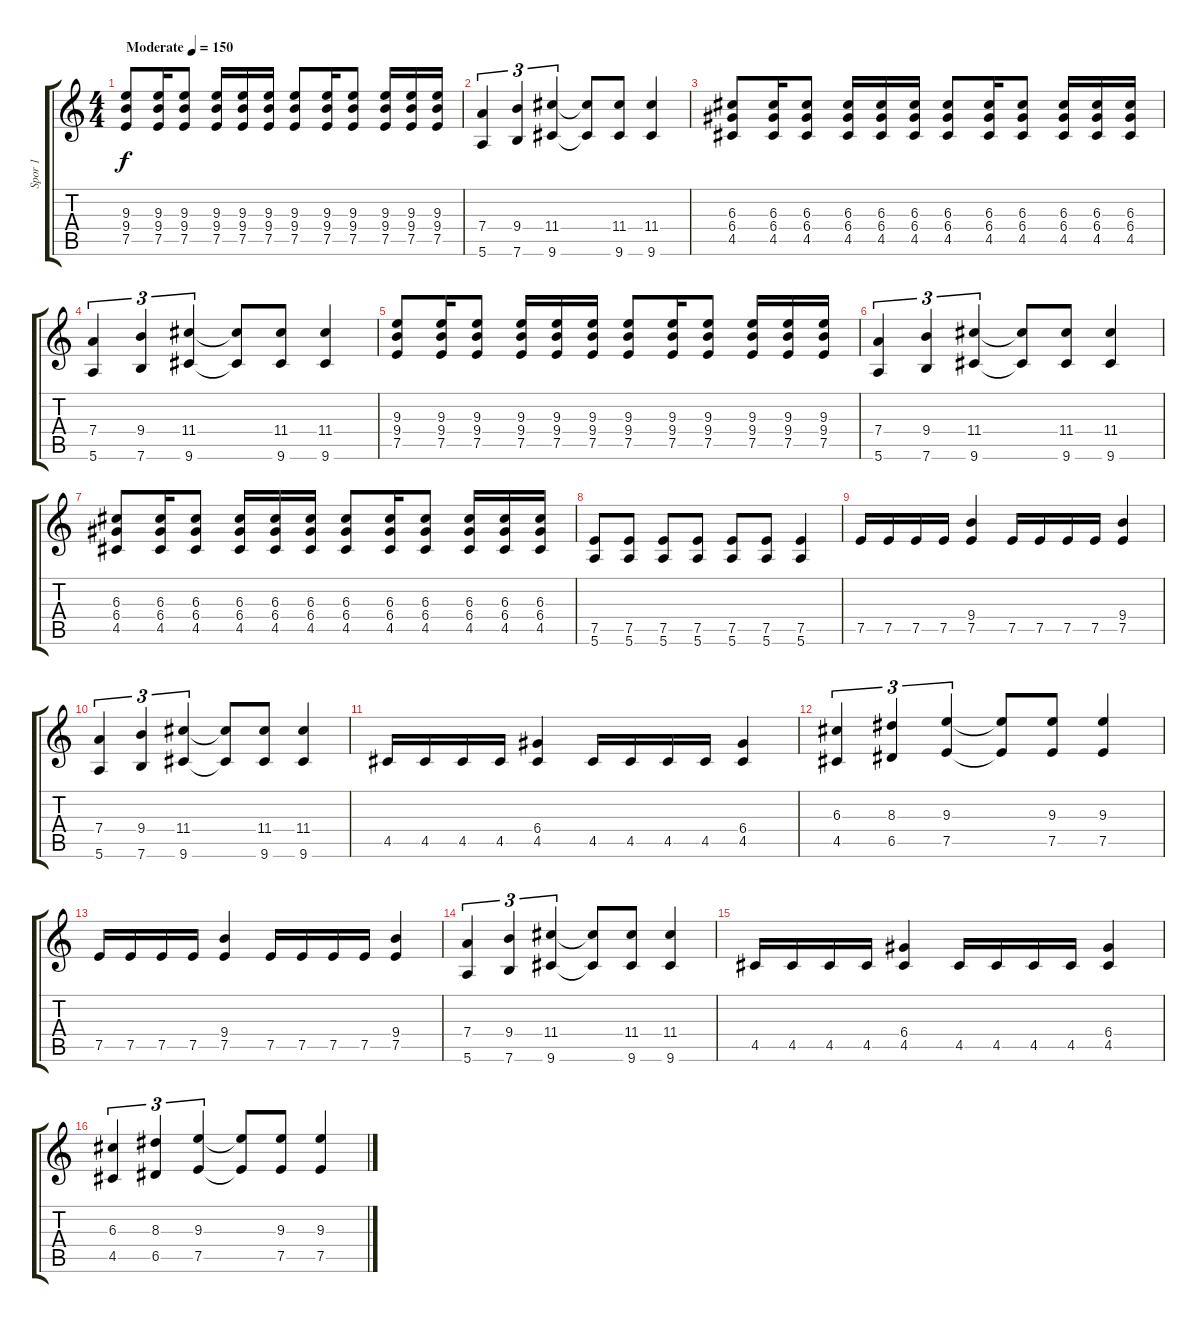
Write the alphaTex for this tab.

\track ("Spor 1" "Spor 1") {instrument acousticguitarnylon}
\staff {score tabs}
\tuning (E4 B3 G3 D3 A2 E2) {hide}
\ts (4 4)
\tempo (150 "Moderate")
\clef g2
\ks c
(9.3 9.4 7.5).8{dy f instrument acousticguitarnylon} (9.3 9.4 7.5).16 (9.3 9.4 7.5).8 (9.3 9.4 7.5).16 (9.3 9.4 7.5).16 (9.3 9.4 7.5).16 (9.3 9.4 7.5).8 (9.3 9.4 7.5).16 (9.3 9.4 7.5).8 (9.3 9.4 7.5).16 (9.3 9.4 7.5).16 (9.3 9.4 7.5).16 |
(7.4 5.6).4{tu (3 2)} (9.4 7.6).4{tu (3 2)} (11.4 9.6).4{tu (3 2)} (11.4{t} 9.6{t}).8 (11.4 9.6).8 (11.4 9.6).4 |
(6.3 6.4 4.5).8 (6.3 6.4 4.5).16 (6.3 6.4 4.5).8 (6.3 6.4 4.5).16 (6.3 6.4 4.5).16 (6.3 6.4 4.5).16 (6.3 6.4 4.5).8 (6.3 6.4 4.5).16 (6.3 6.4 4.5).8 (6.3 6.4 4.5).16 (6.3 6.4 4.5).16 (6.3 6.4 4.5).16 |
(7.4 5.6).4{tu (3 2)} (9.4 7.6).4{tu (3 2)} (11.4 9.6).4{tu (3 2)} (11.4{t} 9.6{t}).8 (11.4 9.6).8 (11.4 9.6).4 |
(9.3 9.4 7.5).8 (9.3 9.4 7.5).16 (9.3 9.4 7.5).8 (9.3 9.4 7.5).16 (9.3 9.4 7.5).16 (9.3 9.4 7.5).16 (9.3 9.4 7.5).8 (9.3 9.4 7.5).16 (9.3 9.4 7.5).8 (9.3 9.4 7.5).16 (9.3 9.4 7.5).16 (9.3 9.4 7.5).16 |
(7.4 5.6).4{tu (3 2)} (9.4 7.6).4{tu (3 2)} (11.4 9.6).4{tu (3 2)} (11.4{t} 9.6{t}).8 (11.4 9.6).8 (11.4 9.6).4 |
(6.3 6.4 4.5).8 (6.3 6.4 4.5).16 (6.3 6.4 4.5).8 (6.3 6.4 4.5).16 (6.3 6.4 4.5).16 (6.3 6.4 4.5).16 (6.3 6.4 4.5).8 (6.3 6.4 4.5).16 (6.3 6.4 4.5).8 (6.3 6.4 4.5).16 (6.3 6.4 4.5).16 (6.3 6.4 4.5).16 |
(7.5 5.6).8{instrument overdrivenguitar} (7.5 5.6).8 (7.5 5.6).8 (7.5 5.6).8 (7.5 5.6).8 (7.5 5.6).8 (7.5 5.6).4 |
7.5.16 7.5.16 7.5.16 7.5.16 (9.4 7.5).4 7.5.16 7.5.16 7.5.16 7.5.16 (9.4 7.5).4 |
(7.4 5.6).4{tu (3 2)} (9.4 7.6).4{tu (3 2)} (11.4 9.6).4{tu (3 2)} (11.4{t} 9.6{t}).8 (11.4 9.6).8 (11.4 9.6).4 |
4.5.16 4.5.16 4.5.16 4.5.16 (6.4 4.5).4 4.5.16 4.5.16 4.5.16 4.5.16 (6.4 4.5).4 |
(6.3 4.5).4{tu (3 2)} (8.3 6.5).4{tu (3 2)} (9.3 7.5).4{tu (3 2)} (9.3{t} 7.5{t}).8 (9.3 7.5).8 (9.3 7.5).4 |
7.5.16 7.5.16 7.5.16 7.5.16 (9.4 7.5).4 7.5.16 7.5.16 7.5.16 7.5.16 (9.4 7.5).4 |
(7.4 5.6).4{tu (3 2)} (9.4 7.6).4{tu (3 2)} (11.4 9.6).4{tu (3 2)} (11.4{t} 9.6{t}).8 (11.4 9.6).8 (11.4 9.6).4 |
4.5.16 4.5.16 4.5.16 4.5.16 (6.4 4.5).4 4.5.16 4.5.16 4.5.16 4.5.16 (6.4 4.5).4 |
(6.3 4.5).4{tu (3 2)} (8.3 6.5).4{tu (3 2)} (9.3 7.5).4{tu (3 2)} (9.3{t} 7.5{t}).8 (9.3 7.5).8 (9.3 7.5).4
